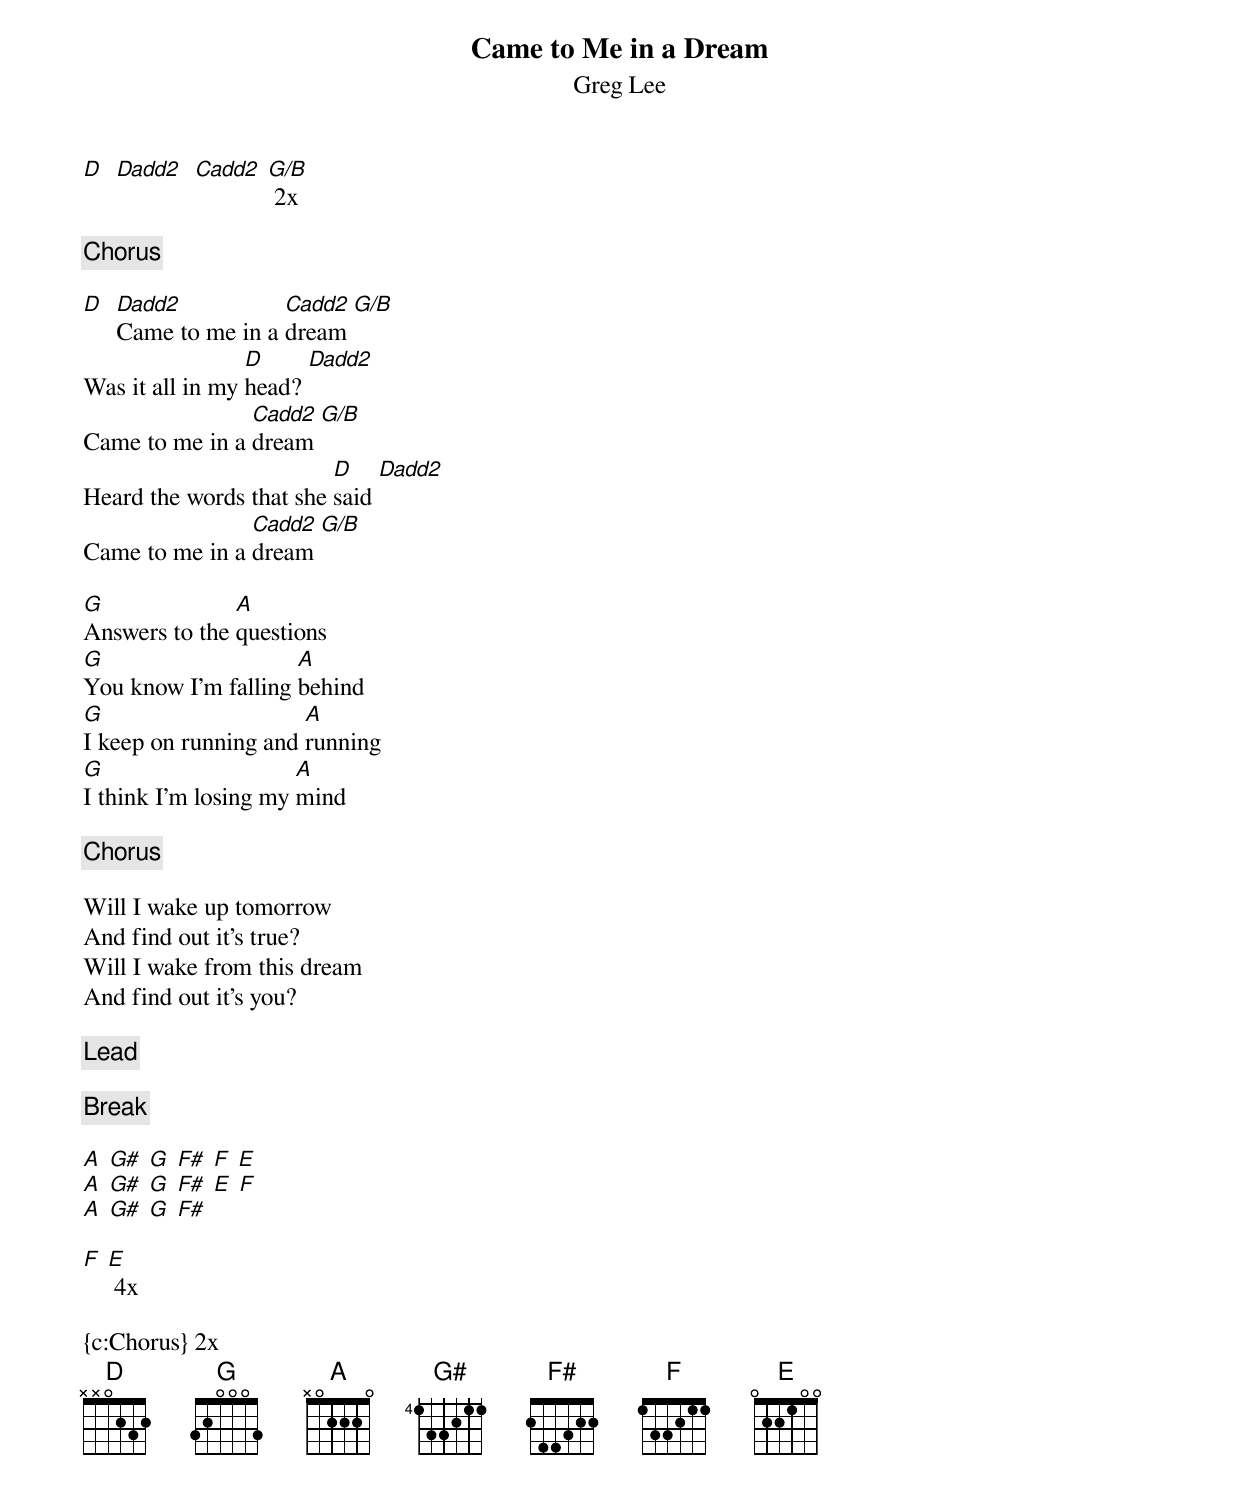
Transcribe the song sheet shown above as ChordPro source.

{title:Came to Me in a Dream}
{subtitle:Greg Lee}

[D]  [Dadd2]  [Cadd2] [G/B] 2x

{c:Chorus}

[D]  [Dadd2]Came to me in a [Cadd2]dream [G/B]
Was it all in my [D]head? [Dadd2]
Came to me in a [Cadd2]dream [G/B]
Heard the words that she [D]said [Dadd2]
Came to me in a [Cadd2]dream [G/B]

[G]Answers to the [A]questions
[G]You know I’m falling [A]behind
[G]I keep on running and [A]running
[G]I think I’m losing my [A]mind

{c:Chorus}

Will I wake up tomorrow
And find out it’s true?
Will I wake from this dream
And find out it’s you?

{c:Lead}

{c:Break}

[A] [G#] [G] [F#] [F] [E]
[A] [G#] [G] [F#] [E] [F]
[A] [G#] [G] [F#]

[F] [E] 4x

{c:Chorus} 2x
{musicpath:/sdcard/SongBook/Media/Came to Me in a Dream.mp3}
